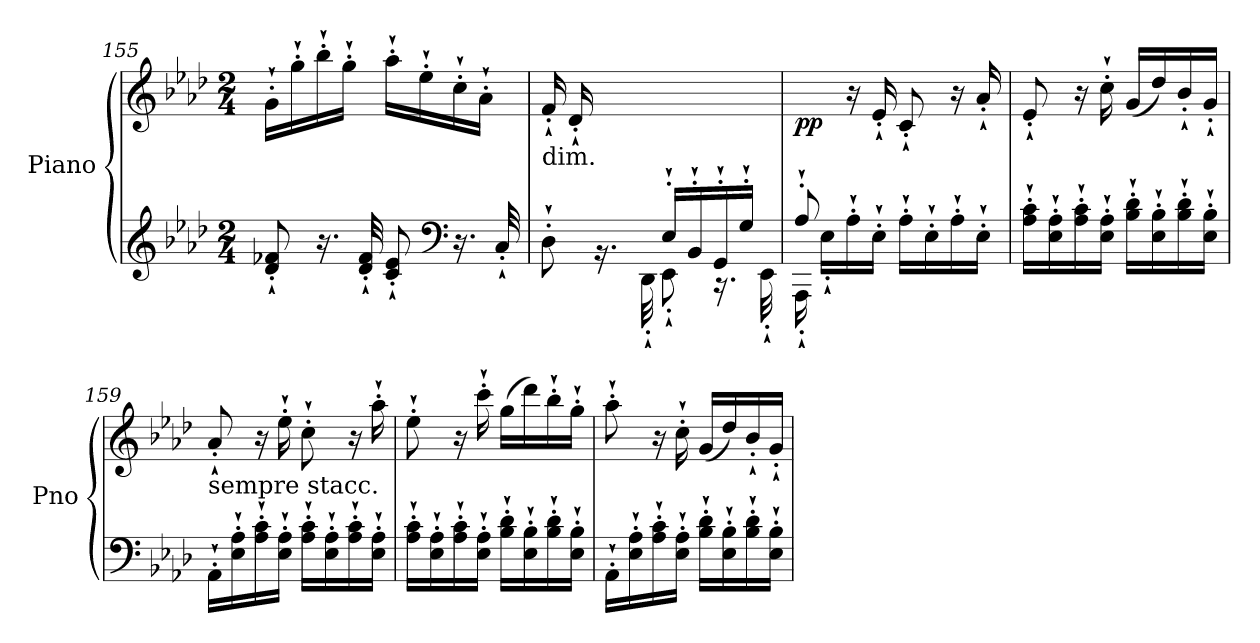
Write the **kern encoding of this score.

**kern	**kern	**dynam
*part1	*part1	*part1
*staff2	*staff1	*staff1/2
*I"Piano	*	*
*I'Pno	*	*
*clefG2	*clefG2	*
*k[b-e-a-d-]	*k[b-e-a-d-]	*
*A-:	*A-:	*
*M2/4	*M2/4	*
=155	=155	=155
8d-/`' 8f-X/`'	16g`'\LL	.
.	16gg`'\	.
16.r	16bb-`'\	.
.	16gg`'\JJ	.
32d-/`' 32f-/`'	.	.
8c/`' 8e-/`'	16aa-`'\LL	.
.	16ee-`'\	.
*clefF4	*	*
16.r	16cc`'\	.
.	16a-`'\JJ	.
32C`'/	.	.
=156	=156	=156
*^	*	*
!	!	!LO:TX:b:t=dim.	!
8ryy	8D-`'\	16f`'/LL	.
.	.	16d-`'/	.
16A-`'/	16.rBB	4.ryy	.
16F`'/JJ	.	.	.
.	32DD-`'\	.	.
16E-`'/LL	8EE-`'\	.	.
16BB-`'/	.	.	.
16GG`'/	16.rCC	.	.
16G`'/JJ	.	.	.
.	32EE-`'\	.	.
!!LO:PB:g=z
=157	=157	=157	=157
!	!	!	!LO:DY:b
8A-`'/	16AAA-`'\	8ryy	pp
.	16E-`'\LL	.	.
4.ryy	16A-`'\	16r	.
.	16E-`'\JJ	16e-`'/	.
.	16A-`'\LL	8c`'/	.
.	16E-`'\	.	.
.	16A-`'\	16r	.
.	16E-`'\JJ	16a-`'/	.
*v	*v	*	*
=158	=158	=158
16A-\`' 16c\`'LL	8e-`'/	.
16E-\`' 16A-\`'	.	.
16A-\`' 16c\`'	16r	.
16E-\`' 16A-\`'JJ	16cc`'\	.
16B-\`' 16d-\`'LL	(16g/LL	.
16E-\`' 16B-\`'	16dd-/)	.
16B-\`' 16d-\`'	16b-`'/	.
16E-\`' 16B-\`'JJ	16g`'/JJ	.
=159	=159	=159
!	!LO:TX:b:t=sempre stacc.	!
16AA-`'\LL	8a-`'/	.
16E-\`' 16A-\`'	.	.
16A-\`' 16c\`'	16r	.
16E-\`' 16A-\`'JJ	16ee-`'\	.
16A-\`' 16c\`'LL	8cc`'\	.
16E-\`' 16A-\`'	.	.
16A-\`' 16c\`'	16r	.
16E-\`' 16A-\`'JJ	16aa-`'\	.
=160	=160	=160
16A-\`' 16c\`'LL	8ee-`'\	.
16E-\`' 16A-\`'	.	.
16A-\`' 16c\`'	16r	.
16E-\`' 16A-\`'JJ	16ccc`'\	.
16B-\`' 16d-\`'LL	(16gg\LL	.
16E-\`' 16B-\`'	16ddd-\)	.
16B-\`' 16d-\`'	16bb-`'\	.
16E-\`' 16B-\`'JJ	16gg`'\JJ	.
=161	=161	=161
16AA-`'\LL	8aa-`'\	.
16E-\`' 16A-\`'	.	.
16A-\`' 16c\`'	16r	.
16E-\`' 16A-\`'JJ	16cc`'\	.
16B-\`' 16d-\`'LL	(16g/LL	.
16E-\`' 16B-\`'	16dd-/)	.
16B-\`' 16d-\`'	16b-`'/	.
16E-\`' 16B-\`'JJ	16g`'/JJ	.
=	=	=
*-	*-	*-
